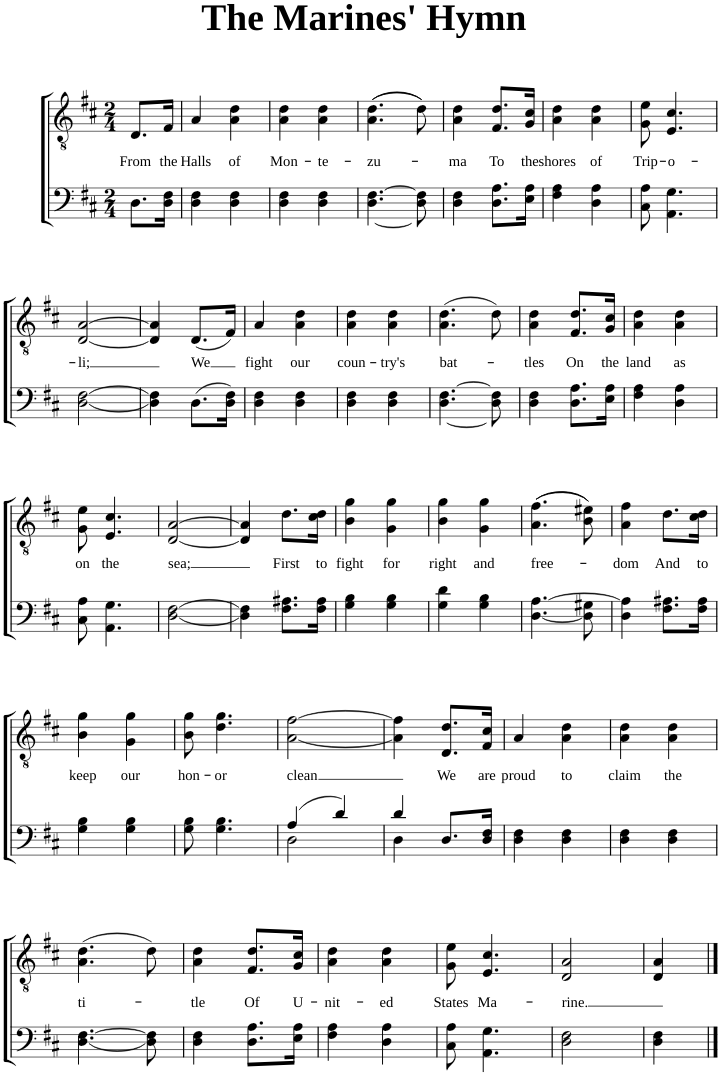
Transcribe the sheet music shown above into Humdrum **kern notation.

**kern	**kern	**text
*part2	*part1	*part1
*staff2	*staff1	*staff1
*I"Piano	*I"Piano	*
*I'Pno	*I'Pno	*
*clefF4	*clefGv2	*
*k[f#c#]	*k[f#c#]	*
*M2/4	*M2/4	*
=1	=1	=1
!	!	!LO:LY:b
8.D\L	8.D/L	From
!	!	!LO:LY:b
16D\ 16F#\Jk	16F#/Jk	the
=2	=2	=2
!	!	!LO:LY:b
4D\ 4F#\	4A/	Halls
!	!	!LO:LY:b
4D\ 4F#\	4A\ 4d\	of
=3	=3	=3
!	!	!LO:LY:b
4D\ 4F#\	4A\ 4d\	Mon-
!	!	!LO:LY:b
4D\ 4F#\	4A\ 4d\	-te-
=4	=4	=4
!	!	!LO:LY:b
[4.D\ [4.F#\	((4.A\ 4.d\	-zu-
8D\] 8F#\]	8d\))	.
=5	=5	=5
!	!	!LO:LY:b
4D\ 4F#\	4A\ 4d\	-ma
!	!	!LO:LY:b
8.D\ 8.A\L	8.F#/ 8.d/L	To
!	!	!LO:LY:b
16E\ 16A\Jk	16G/ 16c#/Jk	the
=6	=6	=6
!	!	!LO:LY:b
4F#\ 4A\	4A\ 4d\	shores
!	!	!LO:LY:b
4D\ 4A\	4A\ 4d\	of
=7	=7	=7
!	!	!LO:LY:b
8C#\ 8A\	8G\ 8e\	Trip-
!	!	!LO:LY:b
4.AA\ 4.G\	4.E/ 4.c#/	-o-
!!LO:LB:g=z
=8	=8	=8
!	!	!LO:LY:b
[2D\ [2F#\	[2D/ [2A/	-li;
=9	=9	=9
4D\] 4F#\]	4D/] 4A/]	.
!	!	!LO:LY:b
(8.D\L	(8.D/L	We
16D\ 16F#\Jk)	16F#/Jk)	.
=10	=10	=10
!	!	!LO:LY:b
4D\ 4F#\	4A/	fight
!	!	!LO:LY:b
4D\ 4F#\	4A\ 4d\	our
=11	=11	=11
!	!	!LO:LY:b
4D\ 4F#\	4A\ 4d\	coun-
!	!	!LO:LY:b
4D\ 4F#\	4A\ 4d\	-try's
=12	=12	=12
!	!	!LO:LY:b
[4.D\ [4.F#\	(4.A\ 4.d\	bat-
8D\] 8F#\]	8d\)	.
=13	=13	=13
!	!	!LO:LY:b
4D\ 4F#\	4A\ 4d\	-tles
!	!	!LO:LY:b
8.D\ 8.A\L	8.F#/ 8.d/L	On
!	!	!LO:LY:b
16E\ 16A\Jk	16G/ 16c#/Jk	the
=14	=14	=14
!	!	!LO:LY:b
4F#\ 4A\	4A\ 4d\	land
!	!	!LO:LY:b
4D\ 4A\	4A\ 4d\	as
!!LO:LB:g=z
=15	=15	=15
!	!	!LO:LY:b
8C#\ 8A\	8G\ 8e\	on
!	!	!LO:LY:b
4.AA\ 4.G\	4.E/ 4.c#/	the
=16	=16	=16
!	!	!LO:LY:b
[2D\ [2F#\	[2D/ [2A/	sea;
=17	=17	=17
4D\] 4F#\]	4D/] 4A/]	.
!	!	!LO:LY:b
8.F#\ 8.A#X\L	8.d\L	First
!	!	!LO:LY:b
16F#\ 16A#\Jk	16c#\ 16d\Jk	to
=18	=18	=18
!	!	!LO:LY:b
4G\ 4B\	4B\ 4g\	fight
!	!	!LO:LY:b
4G\ 4B\	4G\ 4g\	for
=19	=19	=19
!	!	!LO:LY:b
4G\ 4d\	4B\ 4g\	right
!	!	!LO:LY:b
4G\ 4B\	4G\ 4g\	and
=20	=20	=20
!	!	!LO:LY:b
[4.D\ [4.A\	((4.A\ 4.f#\	free-
8D\] 8G#X\	8B\ 8e#X\))	.
=21	=21	=21
!	!	!LO:LY:b
4D\ 4A\]	4A\ 4f#\	-dom
!	!	!LO:LY:b
8.F#\ 8.A#X\L	8.d\L	And
!	!	!LO:LY:b
16F#\ 16A#\Jk	16c#\ 16d\Jk	to
!!LO:LB:g=z
=22	=22	=22
!	!	!LO:LY:b
4G\ 4B\	4B\ 4g\	keep
!	!	!LO:LY:b
4G\ 4B\	4G\ 4g\	our
=23	=23	=23
!	!	!LO:LY:b
8G\ 8B\	8B\ 8g\	hon-
!	!	!LO:LY:b
4.G\ 4.B\	4.d\ 4.g\	-or
=24	=24	=24
*^	*	*
!	!	!	!LO:LY:b
(4A/	2D\	[2A\ [2f#\	clean
4d/)	.	.	.
=25	=25	=25	=25
4d/	4D\	4A\] 4f#\]	.
!	!	!	!LO:LY:b
8.D/L	4ryy	8.D/ 8.d/L	We
!	!	!	!LO:LY:b
16D/ 16F#/Jk	.	16F#/ 16c#/Jk	are
*v	*v	*	*
=26	=26	=26
!	!	!LO:LY:b
4D\ 4F#\	4A/	proud
!	!	!LO:LY:b
4D\ 4F#\	4A\ 4d\	to
=27	=27	=27
!	!	!LO:LY:b
4D\ 4F#\	4A\ 4d\	claim
!	!	!LO:LY:b
4D\ 4F#\	4A\ 4d\	the
!!LO:LB:g=z
=28	=28	=28
!	!	!LO:LY:b
[4.D\ [4.F#\	(4.A\ 4.d\	ti-
8D\] 8F#\]	8d\)	.
=29	=29	=29
!	!	!LO:LY:b
4D\ 4F#\	4A\ 4d\	-tle
!	!	!LO:LY:b
8.D\ 8.A\L	8.F#/ 8.d/L	Of
!	!	!LO:LY:b
16E\ 16A\Jk	16G/ 16c#/Jk	U-
=30	=30	=30
!	!	!LO:LY:b
4F#\ 4A\	4A\ 4d\	-nit-
!	!	!LO:LY:b
4D\ 4A\	4A\ 4d\	-ed
=31	=31	=31
!	!	!LO:LY:b
8C#\ 8A\	8G\ 8e\	States
!	!	!LO:LY:b
4.AA\ 4.G\	4.E/ 4.c#/	Ma-
=32	=32	=32
!	!	!LO:LY:b
2D\ 2F#\	2D/ 2A/	-rine.
=33	=33	=33
4D\ 4F#\	4D/ 4A/	.
==	==	==
*-	*-	*-
